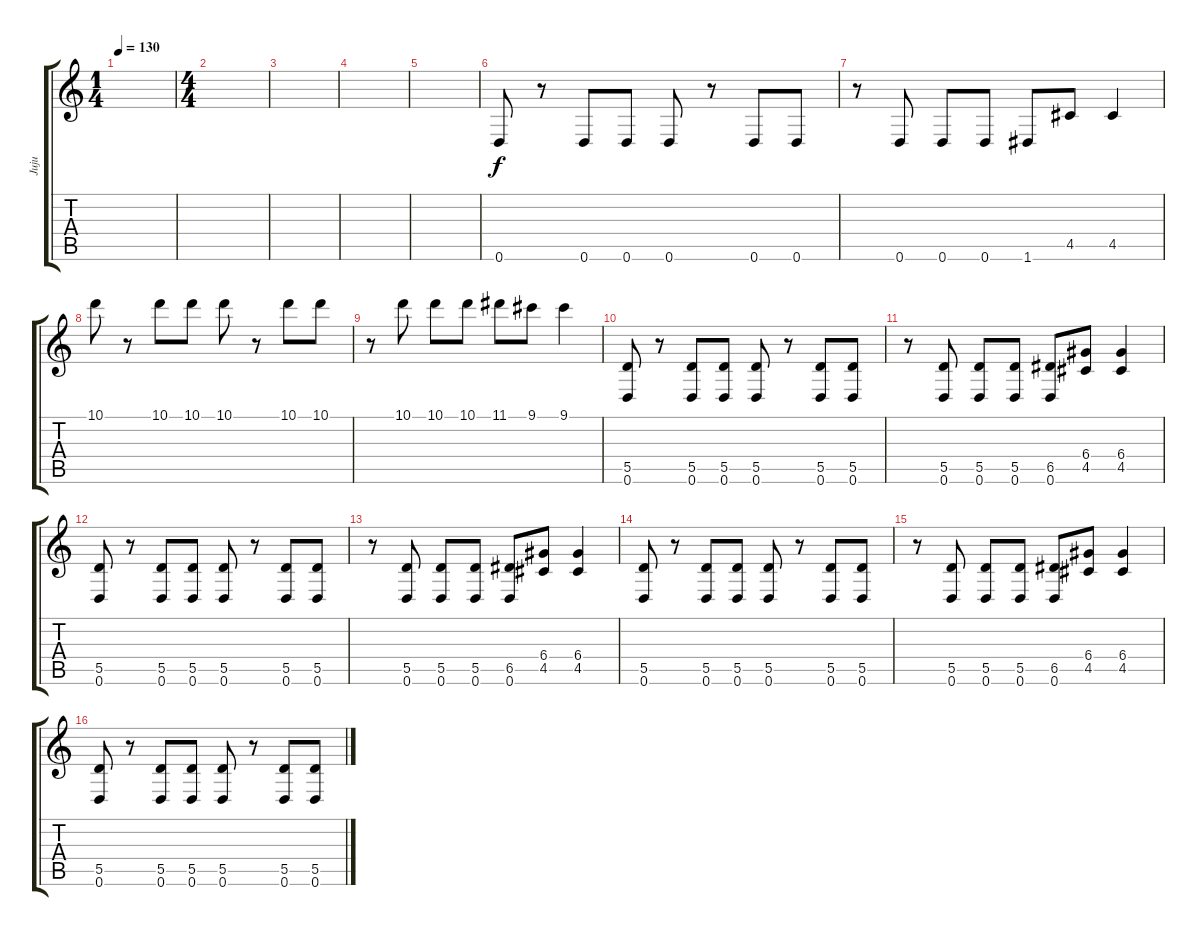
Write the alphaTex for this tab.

\track ("Juju" "Juju") {instrument distortionguitar}
\staff {score tabs}
\tuning (E4 B3 G3 D3 A2 D2) {hide}
\ts (1 4)
\tempo 130
\clef g2
\ks c
|
\ts (4 4)
|
|
|
|
0.6.8{instrument electricguitarclean} r.8 0.6.8 0.6.8 0.6.8 r.8 0.6.8 0.6.8 |
r.8{instrument electricguitarclean} 0.6.8 0.6.8 0.6.8 1.6.8 4.5.8 4.5.4 |
10.1.8{instrument electricguitarclean} r.8 10.1.8 10.1.8 10.1.8 r.8 10.1.8 10.1.8 |
r.8{instrument electricguitarclean} 10.1.8 10.1.8 10.1.8 11.1.8 9.1.8 9.1.4 |
(5.5 0.6).8{dy f instrument distortionguitar} r.8 (5.5 0.6).8 (5.5 0.6).8 (5.5 0.6).8 r.8 (5.5 0.6).8 (5.5 0.6).8 |
r.8 (5.5 0.6).8 (5.5 0.6).8 (5.5 0.6).8 (6.5 0.6).8 (6.4 4.5).8 (6.4 4.5).4 |
(5.5 0.6).8 r.8 (5.5 0.6).8 (5.5 0.6).8 (5.5 0.6).8 r.8 (5.5 0.6).8 (5.5 0.6).8 |
r.8 (5.5 0.6).8 (5.5 0.6).8 (5.5 0.6).8 (6.5 0.6).8 (6.4 4.5).8 (6.4 4.5).4 |
(5.5 0.6).8 r.8 (5.5 0.6).8 (5.5 0.6).8 (5.5 0.6).8 r.8 (5.5 0.6).8 (5.5 0.6).8 |
r.8 (5.5 0.6).8 (5.5 0.6).8 (5.5 0.6).8 (6.5 0.6).8 (6.4 4.5).8 (6.4 4.5).4 |
(5.5 0.6).8 r.8 (5.5 0.6).8 (5.5 0.6).8 (5.5 0.6).8 r.8 (5.5 0.6).8 (5.5 0.6).8
